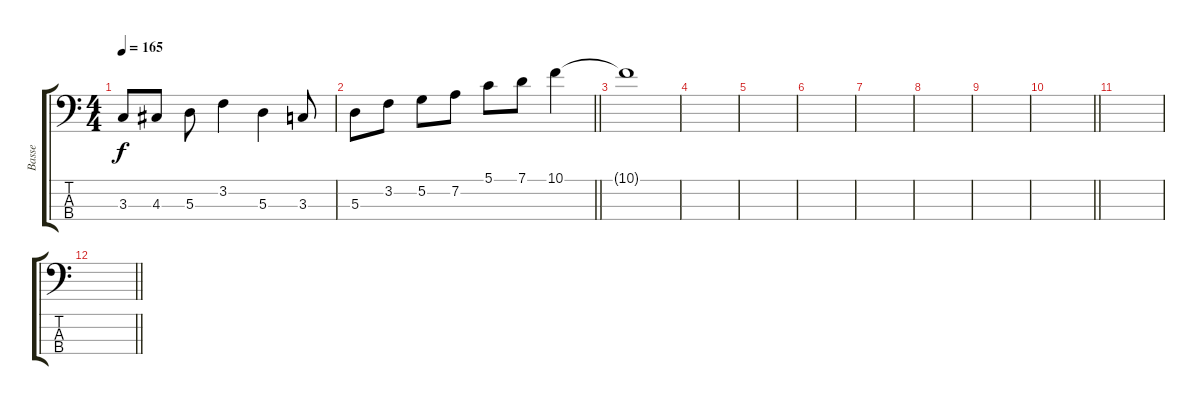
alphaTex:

\track ("Basse" "Basse") {instrument electricbassfinger}
\staff {score tabs}
\tuning (G2 D2 A1 D1) {hide}
\ts (4 4)
\tempo 165
\clef f4
\ks c
3.3.8{dy f} 4.3.8 5.3.8 3.2.4 5.3.4 3.3.8 |
\barLineRight lightlight
5.3.8 3.2.8 5.2.8 7.2.8 5.1.8 7.1.8 10.1.4 |
10.1{t}.1 |
|
|
|
|
|
|
\barLineRight lightlight
|
|
\barLineRight lightlight
